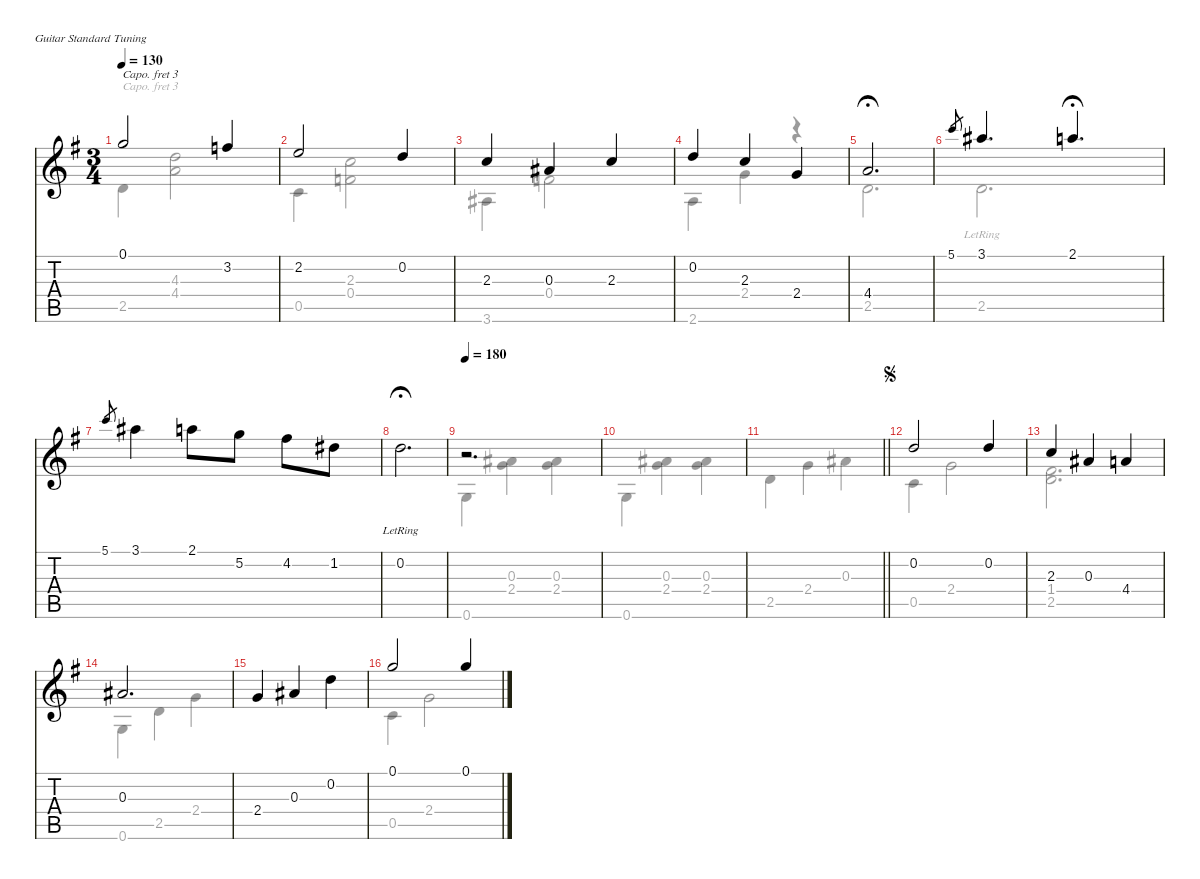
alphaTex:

\defaultSystemsLayout 4
\hideDynamics
\bracketExtendMode nobrackets
\singleTrackTrackNamePolicy hidden
\multiTrackTrackNamePolicy hidden
\firstSystemTrackNameMode fullname
\firstSystemTrackNameOrientation horizontal
\otherSystemsTrackNameOrientation horizontal
\track ("Acoustic Guitar" "Acoustic G") {instrument acousticguitarnylon}
\staff {score tabs}
\capo 3
\tuning (E4 B3 G3 D3 A2 E2)
\voice
\ts (3 4)
\tempo 130
\clef g2
\ks eminor
0.1.2{dy mf} 3.2.4 |
2.2.2 0.2.4 |
2.3.4 0.3.4 2.3.4 |
0.2.4 2.3.4 2.4.4 |
4.4.2{d fermata (medium 0.5)} |
5.1.8{gr} 3.1.4{d} 2.1.4{d fermata (medium 0.5)} |
5.1.8{gr} 3.1.4 2.1.8 5.2.8 4.2.8 1.2.8 |
0.2{lr}.2{d fermata (medium 0.5)} |
\tempo 180
r.2{d} |
|
\barLineRight lightlight
|
\jump segno
0.2.2 0.2.4 |
2.3.4 0.3.4 4.4.4 |
0.3.2{d} |
2.4.4 0.3.4 0.2.4 |
0.1.2 0.1.4
\voice
\clef g2
\ottava regular
\simile none
\ks eminor
2.5.4{dy mf} (4.4 4.3).2 |
0.5.4 (2.3 0.4).2 |
3.6.4 0.4.2 |
2.6.4 2.4.4 r.4 |
2.5.2{d fermata (medium 0.5)} |
2.5{lr}.2{d} |
|
|
0.6.4 (2.4 0.3).4 (0.3 2.4).4 |
0.6.4 (2.4 0.3).4 (0.3 2.4).4 |
\barLineRight lightlight
2.5.4 2.4.4 0.3.4 |
0.5.4 2.4.2 |
(1.4 2.5).2{d} |
0.6.4 2.5.4 2.4.4 |
|
0.5.4 2.4.2
